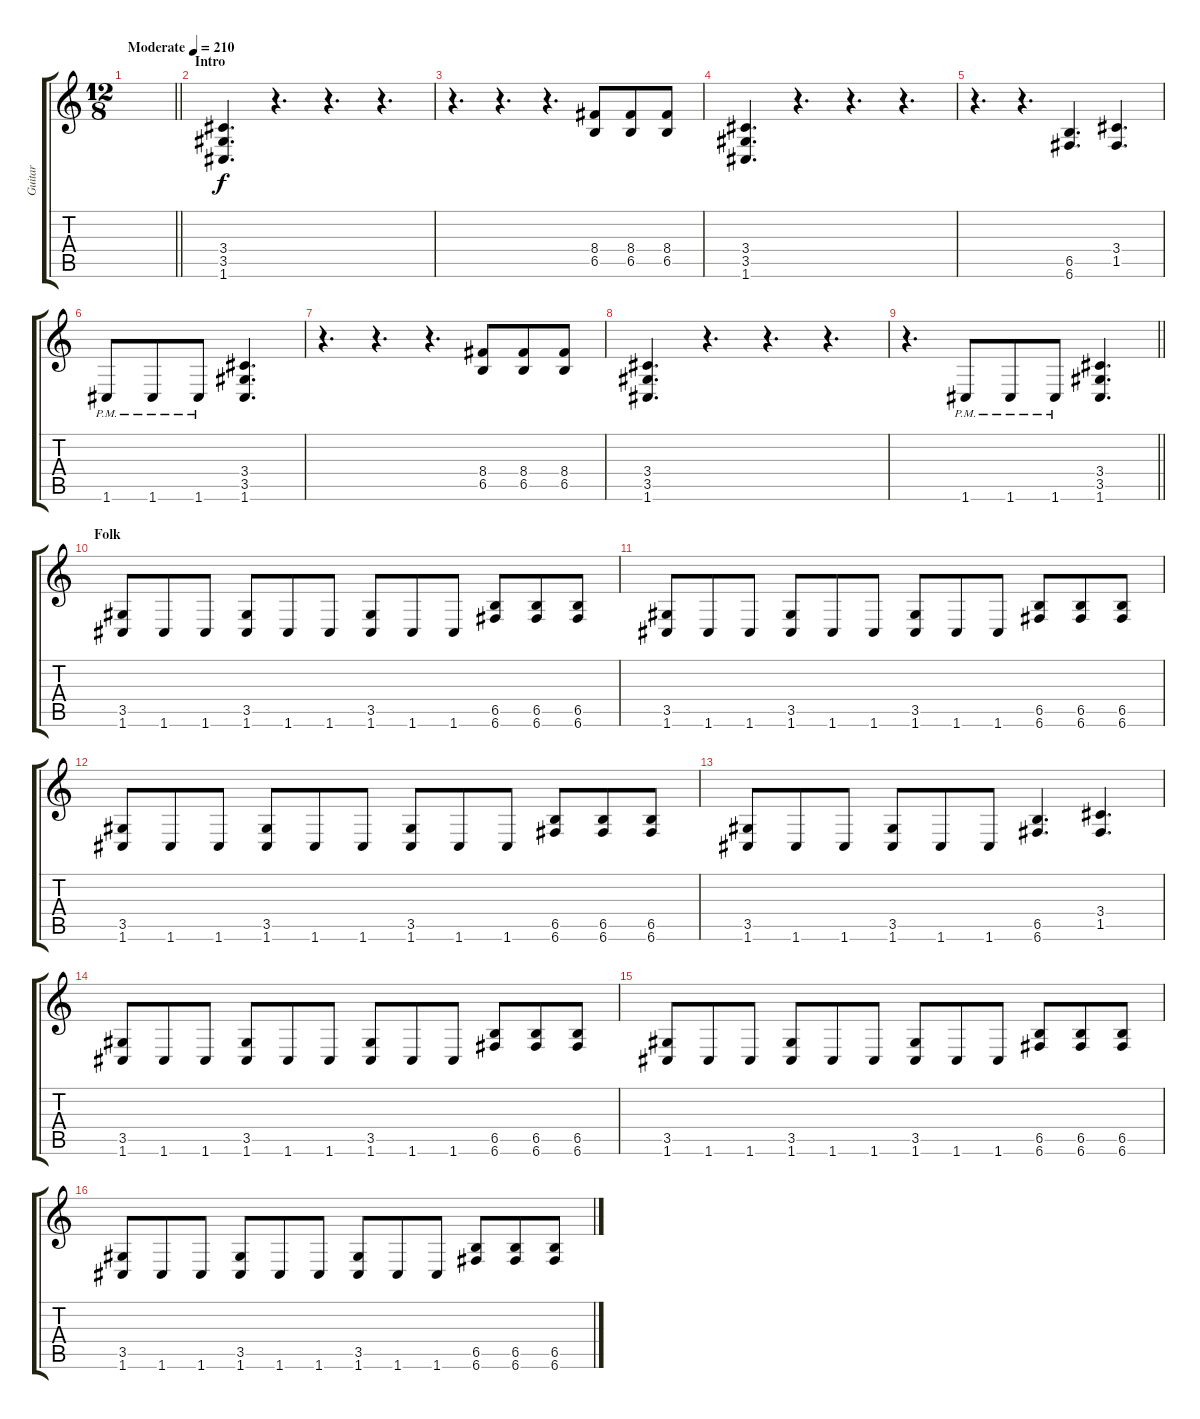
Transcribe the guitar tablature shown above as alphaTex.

\track ("Guitar" "Guitar") {instrument distortionguitar}
\staff {score tabs}
\tuning (C4 G3 Eb3 Bb2 F2 C2) {hide}
\ts (12 8)
\tempo (210 "Moderate")
\clef g2
\barLineRight lightlight
\ks c
|
\section ("" "Intro")
(3.4 3.5 1.6).4{d} r.4{d} r.4{d} r.4{d} |
r.4{d} r.4{d} r.4{d} (8.4 6.5).8 (8.4 6.5).8 (8.4 6.5).8 |
(3.4 3.5 1.6).4{d} r.4{d} r.4{d} r.4{d} |
r.4{d} r.4{d} (6.5 6.6).4{d} (3.4 1.5).4{d} |
1.6{pm}.8 1.6{pm}.8 1.6{pm}.8 (3.4 3.5 1.6).4{d} |
r.4{d} r.4{d} r.4{d} (8.4 6.5).8 (8.4 6.5).8 (8.4 6.5).8 |
(3.4 3.5 1.6).4{d} r.4{d} r.4{d} r.4{d} |
\barLineRight lightlight
r.4{d} 1.6{pm}.8 1.6{pm}.8 1.6{pm}.8 (3.4 3.5 1.6).4{d} |
\section ("" "Folk")
(3.5 1.6).8 1.6.8 1.6.8 (3.5 1.6).8 1.6.8 1.6.8 (3.5 1.6).8 1.6.8 1.6.8 (6.5 6.6).8 (6.5 6.6).8 (6.5 6.6).8 |
(3.5 1.6).8 1.6.8 1.6.8 (3.5 1.6).8 1.6.8 1.6.8 (3.5 1.6).8 1.6.8 1.6.8 (6.5 6.6).8 (6.5 6.6).8 (6.5 6.6).8 |
(3.5 1.6).8 1.6.8 1.6.8 (3.5 1.6).8 1.6.8 1.6.8 (3.5 1.6).8 1.6.8 1.6.8 (6.5 6.6).8 (6.5 6.6).8 (6.5 6.6).8 |
(3.5 1.6).8 1.6.8 1.6.8 (3.5 1.6).8 1.6.8 1.6.8 (6.5 6.6).4{d} (3.4 1.5).4{d} |
(3.5 1.6).8 1.6.8 1.6.8 (3.5 1.6).8 1.6.8 1.6.8 (3.5 1.6).8 1.6.8 1.6.8 (6.5 6.6).8 (6.5 6.6).8 (6.5 6.6).8 |
(3.5 1.6).8 1.6.8 1.6.8 (3.5 1.6).8 1.6.8 1.6.8 (3.5 1.6).8 1.6.8 1.6.8 (6.5 6.6).8 (6.5 6.6).8 (6.5 6.6).8 |
(3.5 1.6).8 1.6.8 1.6.8 (3.5 1.6).8 1.6.8 1.6.8 (3.5 1.6).8 1.6.8 1.6.8 (6.5 6.6).8 (6.5 6.6).8 (6.5 6.6).8
